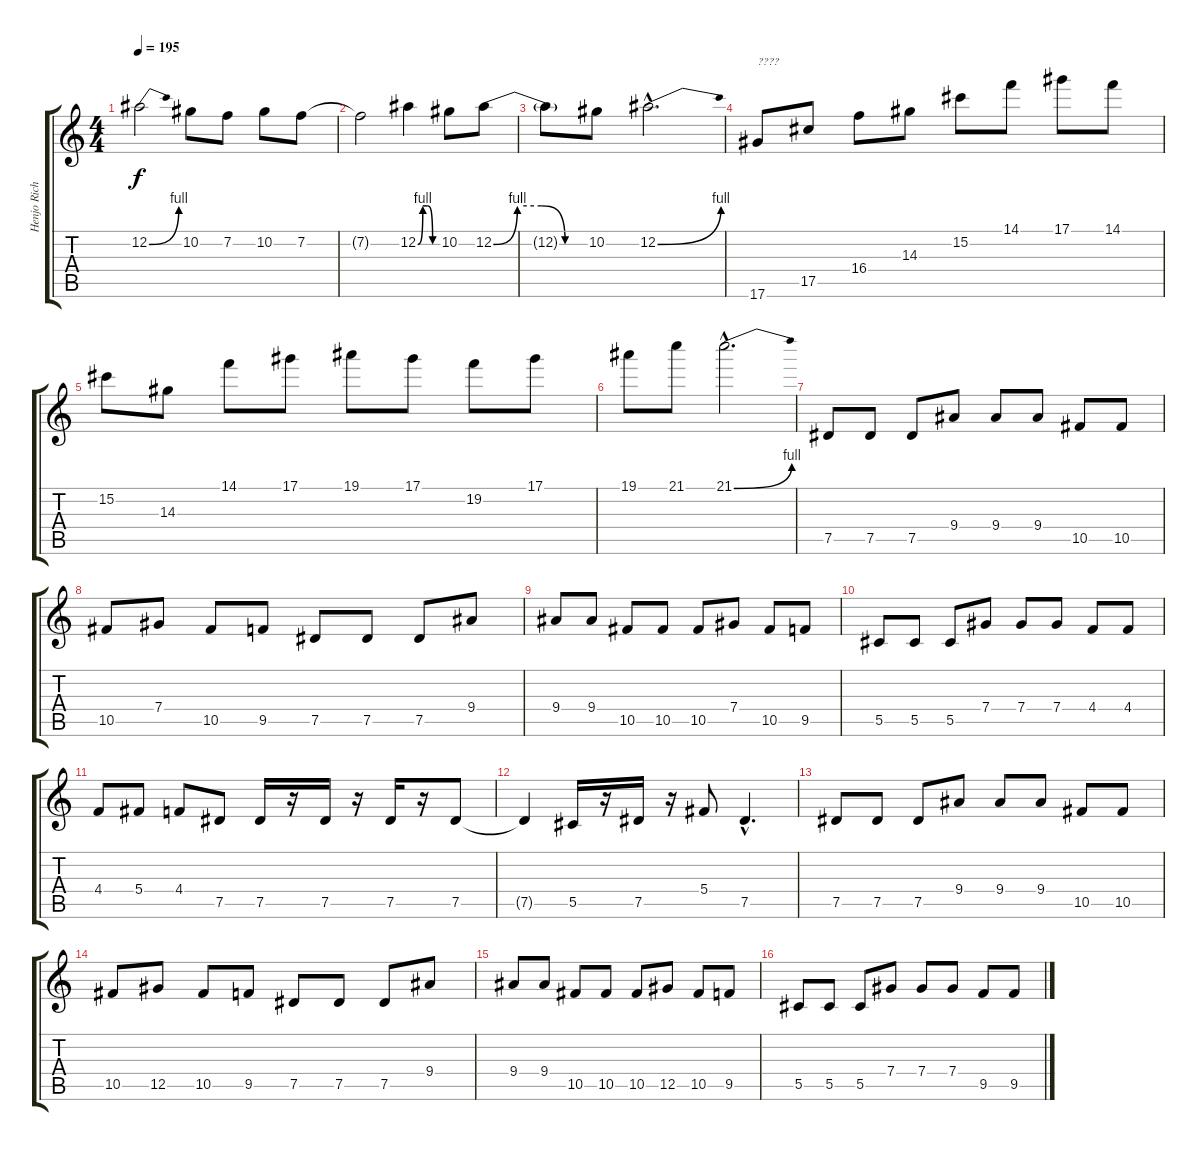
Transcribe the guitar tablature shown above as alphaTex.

\track ("Henjo Richter" "Henjo Rich") {instrument distortionguitar}
\staff {score tabs}
\tuning (Eb4 Bb3 Gb3 Db3 Ab2 Eb2) {hide}
\ts (4 4)
\tempo 195
\clef g2
\ks c
12.2{be (bend 0 0 60 4)}.2{dy f} 10.2.8 7.2.8 10.2.8 7.2.8 |
7.2{t}.2 12.2{be (custom 0 0 15 4 30 4 45 0 60 0)}.4 10.2.8 12.2{be (custom 0 0 15 4 30 4 45 0 60 0)}.8 |
12.2{t}.8 10.2.8 12.2{be (bend 0 0 60 4) hac}.2{d} |
17.6.8{txt "????"} 17.5.8 16.4.8 14.3.8 15.2.8 14.1.8 17.1.8 14.1.8 |
15.2.8 14.3.8 14.1.8 17.1.8 19.1.8 17.1.8 19.2.8 17.1.8 |
19.1.8 21.1.8 21.1{be (bend 0 0 60 4) hac}.2{d} |
7.5.8{volume 14} 7.5.8 7.5.8 9.4.8 9.4.8 9.4.8 10.5.8 10.5.8 |
10.5.8 7.4.8 10.5.8 9.5.8 7.5.8 7.5.8 7.5.8 9.4.8 |
9.4.8 9.4.8 10.5.8 10.5.8 10.5.8 7.4.8 10.5.8 9.5.8 |
5.5.8 5.5.8 5.5.8 7.4.8 7.4.8 7.4.8 4.4.8 4.4.8 |
4.4.8 5.4.8 4.4.8 7.5.8 7.5.16 r.16 7.5.16 r.16 7.5.16 r.16 7.5.8 |
7.5{t}.4 5.5.16 r.16 7.5.16 r.16 5.4.8 7.5{hac}.4{d} |
7.5.8 7.5.8 7.5.8 9.4.8 9.4.8 9.4.8 10.5.8 10.5.8 |
10.5.8 12.5.8 10.5.8 9.5.8 7.5.8 7.5.8 7.5.8 9.4.8 |
9.4.8 9.4.8 10.5.8 10.5.8 10.5.8 12.5.8 10.5.8 9.5.8 |
5.5.8 5.5.8 5.5.8 7.4.8 7.4.8 7.4.8 9.5.8 9.5.8
